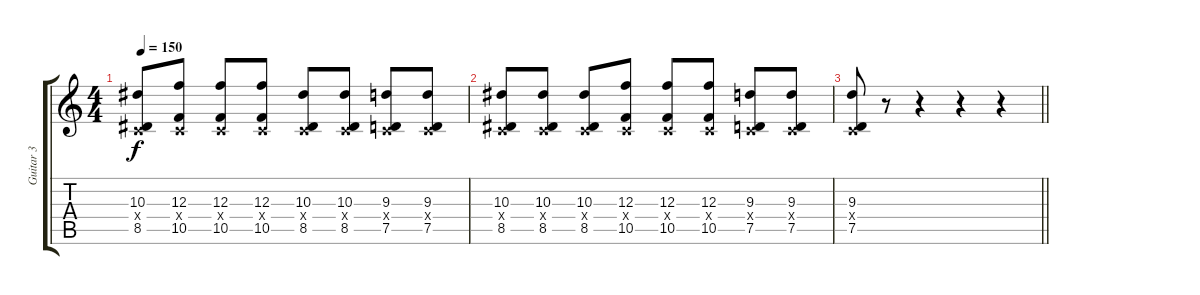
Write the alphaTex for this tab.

\track ("Guitar 3" "Guitar 3") {instrument distortionguitar}
\staff {score tabs}
\tuning (D4 A3 F3 C3 G2 C2) {hide}
\ts (4 4)
\tempo 150
\clef g2
\ks c
(10.3 0.4{x} 8.5).8{dy f} (12.3 0.4{x} 10.5).8 (12.3 0.4{x} 10.5).8 (12.3 0.4{x} 10.5).8 (10.3 0.4{x} 8.5).8 (10.3 0.4{x} 8.5).8 (9.3 0.4{x} 7.5).8 (9.3 0.4{x} 7.5).8 |
(10.3 0.4{x} 8.5).8 (10.3 0.4{x} 8.5).8 (10.3 0.4{x} 8.5).8 (12.3 0.4{x} 10.5).8 (12.3 0.4{x} 10.5).8 (12.3 0.4{x} 10.5).8 (9.3 0.4{x} 7.5).8 (9.3 0.4{x} 7.5).8 |
\barLineRight lightlight
(9.3 0.4{x} 7.5).8 r.8 r.4 r.4 r.4
